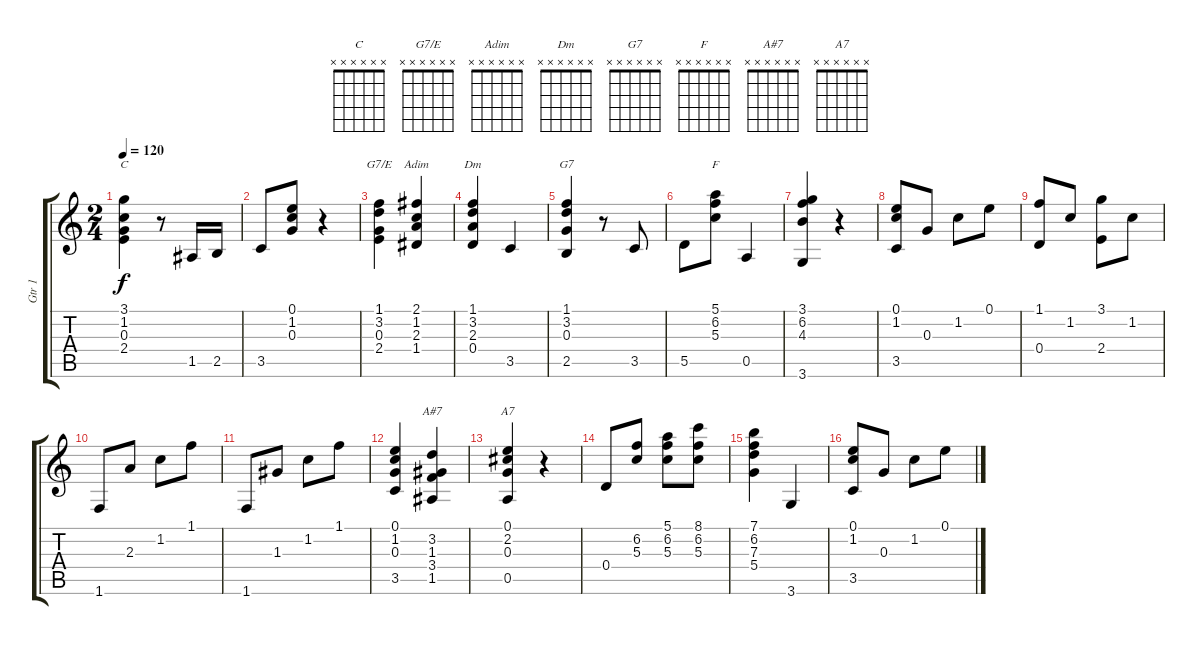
\track ("Gtr 1" "Gtr 1") {instrument acousticguitarnylon}
\staff {score tabs}
\tuning (E4 B3 G3 D3 A2 E2) {hide}
\chord ("C" x x x x x x) {firstfret 0}
\chord ("G7/E" x x x x x x) {firstfret 0}
\chord ("Adim" x x x x x x) {firstfret 0}
\chord ("Dm" x x x x x x) {firstfret 0}
\chord ("G7" x x x x x x) {firstfret 0}
\chord ("F" x x x x x x) {firstfret 0}
\chord ("A#7" x x x x x x) {firstfret 0}
\chord ("A7" x x x x x x) {firstfret 0}
\ts (2 4)
\tempo 120
\clef g2
\ks c
(3.1 1.2 0.3 2.4).4{ch "C" dy f} r.8 1.5.16 2.5.16 |
3.5.8 (0.1 1.2 0.3).8 r.4 |
(1.1 3.2 0.3 2.4).4{ch "G7/E"} (2.1 1.2 2.3 1.4).4{ch "Adim"} |
(1.1 3.2 2.3 0.4).4{ch "Dm"} 3.5.4 |
(1.1 3.2 0.3 2.5).4{ch "G7"} r.8 3.5.8 |
5.5.8 (5.1 6.2 5.3).8{ch "F"} 0.5.4 |
(3.1 6.2 4.3 3.6).4 r.4 |
(0.1 1.2 3.5).8 0.3.8 1.2.8 0.1.8 |
(1.1 0.4).8 1.2.8 (3.1 2.4).8 1.2.8 |
1.6.8 2.3.8 1.2.8 1.1.8 |
1.6.8 1.3.8 1.2.8 1.1.8 |
(0.1 1.2 0.3 3.5).4 (3.2 1.3 3.4 1.5).4{ch "A#7"} |
(0.1 2.2 0.3 0.5).4{ch "A7"} r.4 |
0.4.8 (6.2 5.3).8 (5.1 6.2 5.3).8 (8.1 6.2 5.3).8 |
(7.1 6.2 7.3 5.4).4 3.6.4 |
(0.1 1.2 3.5).8 0.3.8 1.2.8 0.1.8
